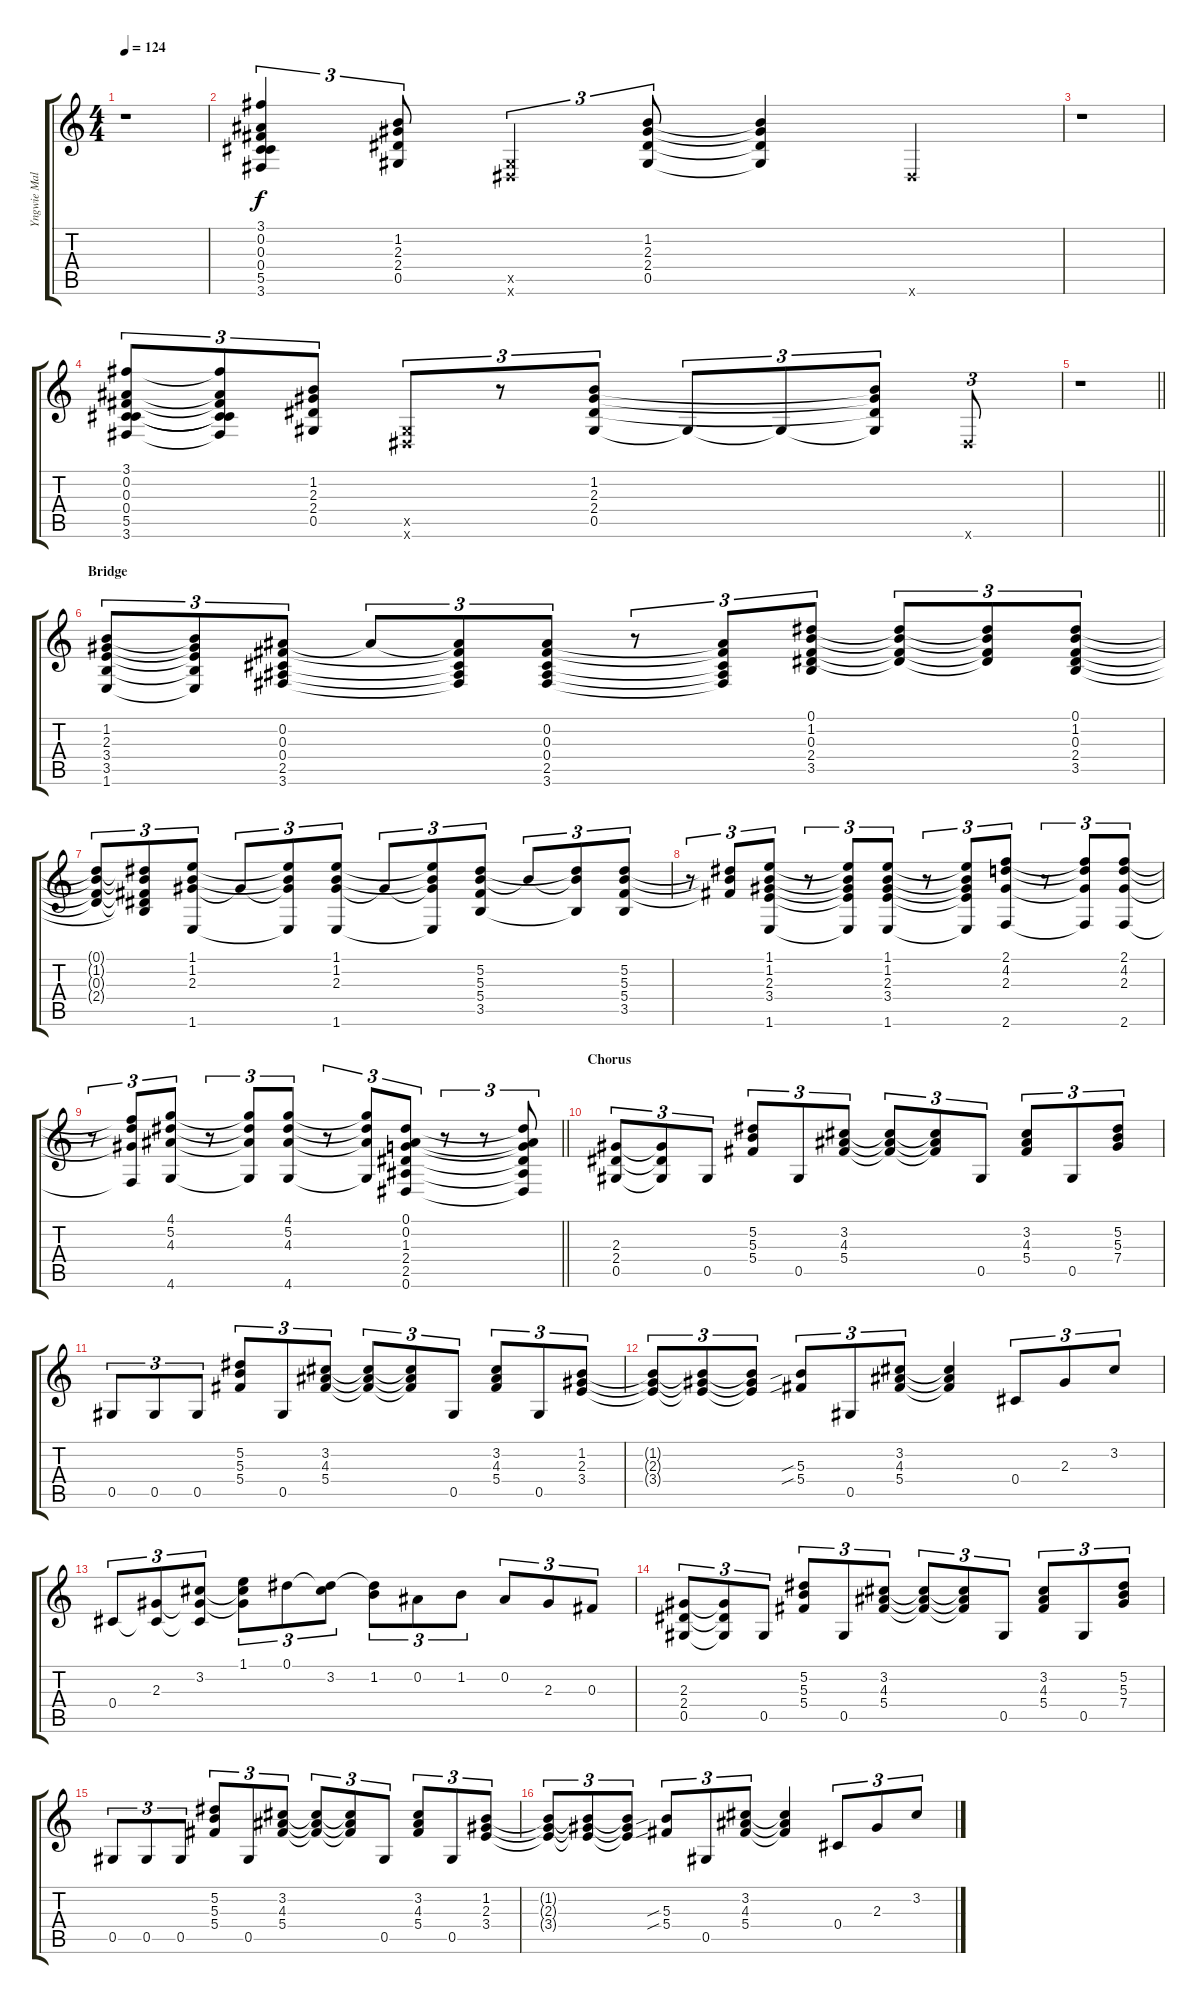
\track ("Yngwie Malmsteen" "Yngwie Mal") {instrument overdrivenguitar}
\staff {score tabs}
\tuning (Eb4 Bb3 Gb3 Db3 Ab2 Eb2) {hide}
\ts (4 4)
\tempo 124
\clef g2
\ks c
r.1{dy f} |
(3.1 0.2 0.3 0.4 5.5 3.6).4{tu (3 2)} (1.2 2.3 2.4 0.5).8{tu (3 2)} (0.5{x} 0.6{x}).4{tu (3 2)} (1.2 2.3 2.4 0.5).8{tu (3 2)} (1.2{t} 2.3{t} 2.4{t} 0.5{t}).4 0.6{x}.4 |
r.1 |
(3.1 0.2 0.3 0.4 5.5 3.6).8{tu (3 2)} (3.1{t} 0.2{t} 0.3{t} 0.4{t} 5.5{t} 3.6{t}).8{tu (3 2)} (1.2 2.3 2.4 0.5).8{tu (3 2)} (0.5{x} 0.6{x}).8{tu (3 2)} r.8{tu (3 2)} (1.2 2.3 2.4 0.5).8{tu (3 2)} 0.5{t}.8{tu (3 2)} 0.5{t}.8{tu (3 2)} (1.2{t} 2.3{t} 2.4{t} 0.5{t}).8{tu (3 2)} 0.6{x}.8{tu (3 2)} |
\barLineRight lightlight
r.1 |
\section ("" "Bridge")
(1.2 2.3 3.4 3.5 1.6).8{tu (3 2)} (1.2{t} 2.3{t} 3.4{t} 3.5{t} 1.6{t}).8{tu (3 2)} (0.2 0.3 0.4 2.5 3.6).8{tu (3 2)} 0.2{t}.8{tu (3 2)} (0.2{t} 0.3{t} 0.4{t} 2.5{t} 3.6{t}).8{tu (3 2)} (0.2 0.3 0.4 2.5 3.6).8{tu (3 2)} r.8{tu (3 2)} (0.2{t} 0.3{t} 0.4{t} 2.5{t} 3.6{t}).8{tu (3 2)} (0.1 1.2 0.3 2.4 3.5).8{tu (3 2)} (0.1{t} 1.2{t} 0.3{t} 2.4{t}).8{tu (3 2)} (0.1{t} 1.2{t} 0.3{t} 2.4{t}).8{tu (3 2)} (0.1 1.2 0.3 2.4 3.5).8{tu (3 2)} |
(0.1{t} 1.2{t} 0.3{t} 2.4{t}).8{tu (3 2)} (0.1{t} 1.2{t} 0.3{t} 2.4{t} 3.5{t}).8{tu (3 2)} (1.1 1.2 2.3 1.6).8{tu (3 2)} 2.3{t}.8{tu (3 2)} (1.1{t} 1.2{t} 2.3{t} 1.6{t}).8{tu (3 2)} (1.1 1.2 2.3 1.6).8{tu (3 2)} 2.3{t}.8{tu (3 2)} (1.1{t} 1.2{t} 2.3{t} 1.6{t}).8{tu (3 2)} (5.2 5.3 5.4 3.5).8{tu (3 2)} 5.3{t}.8{tu (3 2)} (5.2{t} 5.3{t} 3.5{t}).8{tu (3 2)} (5.2 5.3 5.4 3.5).8{tu (3 2)} |
r.8{tu (3 2)} (5.2{t} 5.3{t} 5.4{t}).8{tu (3 2)} (1.1 1.2 2.3 3.4 1.6).8{tu (3 2)} r.8{tu (3 2)} (1.1{t} 1.2{t} 2.3{t} 3.4{t} 1.6{t}).8{tu (3 2)} (1.1 1.2 2.3 3.4 1.6).8{tu (3 2)} r.8{tu (3 2)} (1.1{t} 1.2{t} 2.3{t} 3.4{t} 1.6{t}).8{tu (3 2)} (2.1 4.2 2.3 2.6).8{tu (3 2)} r.8{tu (3 2)} (2.1{t} 4.2{t} 2.3{t} 2.6{t}).8{tu (3 2)} (2.1 4.2 2.3 2.6).8{tu (3 2)} |
\barLineRight lightlight
r.8{tu (3 2)} (2.1{t} 4.2{t} 2.3{t} 2.6{t}).8{tu (3 2)} (4.1 5.2 4.3 4.6).8{tu (3 2)} r.8{tu (3 2)} (4.1{t} 5.2{t} 4.3{t} 4.6{t}).8{tu (3 2)} (4.1 5.2 4.3 4.6).8{tu (3 2)} r.8{tu (3 2)} (4.1{t} 5.2{t} 4.3{t} 4.6{t}).8{tu (3 2)} (0.1 0.2 1.3 2.4 2.5 0.6).8{tu (3 2)} r.8{tu (3 2)} r.8{tu (3 2)} (0.1{t} 0.2{t} 1.3{t} 2.4{t} 2.5{t} 0.6{t}).8{tu (3 2)} |
\section ("" "Chorus")
(2.3 2.4 0.5).8{tu (3 2)} (2.3{t} 2.4{t} 0.5{t}).8{tu (3 2)} 0.5.8{tu (3 2)} (5.2 5.3 5.4).8{tu (3 2)} 0.5.8{tu (3 2)} (3.2 4.3 5.4).8{tu (3 2)} (3.2{t} 4.3{t} 5.4{t}).8{tu (3 2)} (3.2{t} 4.3{t} 5.4{t}).8{tu (3 2)} 0.5.8{tu (3 2)} (3.2 4.3 5.4).8{tu (3 2)} 0.5.8{tu (3 2)} (5.2 5.3 7.4).8{tu (3 2)} |
0.5.8{tu (3 2)} 0.5.8{tu (3 2)} 0.5.8{tu (3 2)} (5.2 5.3 5.4).8{tu (3 2)} 0.5.8{tu (3 2)} (3.2 4.3 5.4).8{tu (3 2)} (3.2{t} 4.3{t} 5.4{t}).8{tu (3 2)} (3.2{t} 4.3{t} 5.4{t}).8{tu (3 2)} 0.5.8{tu (3 2)} (3.2 4.3 5.4).8{tu (3 2)} 0.5.8{tu (3 2)} (1.2 2.3 3.4).8{tu (3 2)} |
(1.2{t} 2.3{t} 3.4{t}).8{tu (3 2)} (1.2{t} 2.3{t} 3.4{t}).8{tu (3 2)} (1.2{t} 2.3{t} 3.4{t}).8{tu (3 2)} (5.3{sib} 5.4{sib}).8{tu (3 2)} 0.5.8{tu (3 2)} (3.2 4.3 5.4).8{tu (3 2)} (3.2{t} 4.3{t} 5.4{t}).4 0.4.8{tu (3 2)} 2.3.8{tu (3 2)} 3.2.8{tu (3 2)} |
0.4.8{tu (3 2)} (2.3 0.4{t}).8{tu (3 2)} (3.2 2.3{t} 0.4{t}).8{tu (3 2)} (1.1 3.2{t} 2.3{t}).8{tu (3 2)} 0.1.8{tu (3 2)} (0.1{t} 3.2).8{tu (3 2)} (0.1{t} 1.2).8{tu (3 2)} 0.2.8{tu (3 2)} 1.2.8{tu (3 2)} 0.2.8{tu (3 2)} 2.3.8{tu (3 2)} 0.3.8{tu (3 2)} |
(2.3 2.4 0.5).8{tu (3 2)} (2.3{t} 2.4{t} 0.5{t}).8{tu (3 2)} 0.5.8{tu (3 2)} (5.2 5.3 5.4).8{tu (3 2)} 0.5.8{tu (3 2)} (3.2 4.3 5.4).8{tu (3 2)} (3.2{t} 4.3{t} 5.4{t}).8{tu (3 2)} (3.2{t} 4.3{t} 5.4{t}).8{tu (3 2)} 0.5.8{tu (3 2)} (3.2 4.3 5.4).8{tu (3 2)} 0.5.8{tu (3 2)} (5.2 5.3 7.4).8{tu (3 2)} |
0.5.8{tu (3 2)} 0.5.8{tu (3 2)} 0.5.8{tu (3 2)} (5.2 5.3 5.4).8{tu (3 2)} 0.5.8{tu (3 2)} (3.2 4.3 5.4).8{tu (3 2)} (3.2{t} 4.3{t} 5.4{t}).8{tu (3 2)} (3.2{t} 4.3{t} 5.4{t}).8{tu (3 2)} 0.5.8{tu (3 2)} (3.2 4.3 5.4).8{tu (3 2)} 0.5.8{tu (3 2)} (1.2 2.3 3.4).8{tu (3 2)} |
(1.2{t} 2.3{t} 3.4{t}).8{tu (3 2)} (1.2{t} 2.3{t} 3.4{t}).8{tu (3 2)} (1.2{t} 2.3{t} 3.4{t}).8{tu (3 2)} (5.3{sib} 5.4{sib}).8{tu (3 2)} 0.5.8{tu (3 2)} (3.2 4.3 5.4).8{tu (3 2)} (3.2{t} 4.3{t} 5.4{t}).4 0.4.8{tu (3 2)} 2.3.8{tu (3 2)} 3.2.8{tu (3 2)}
